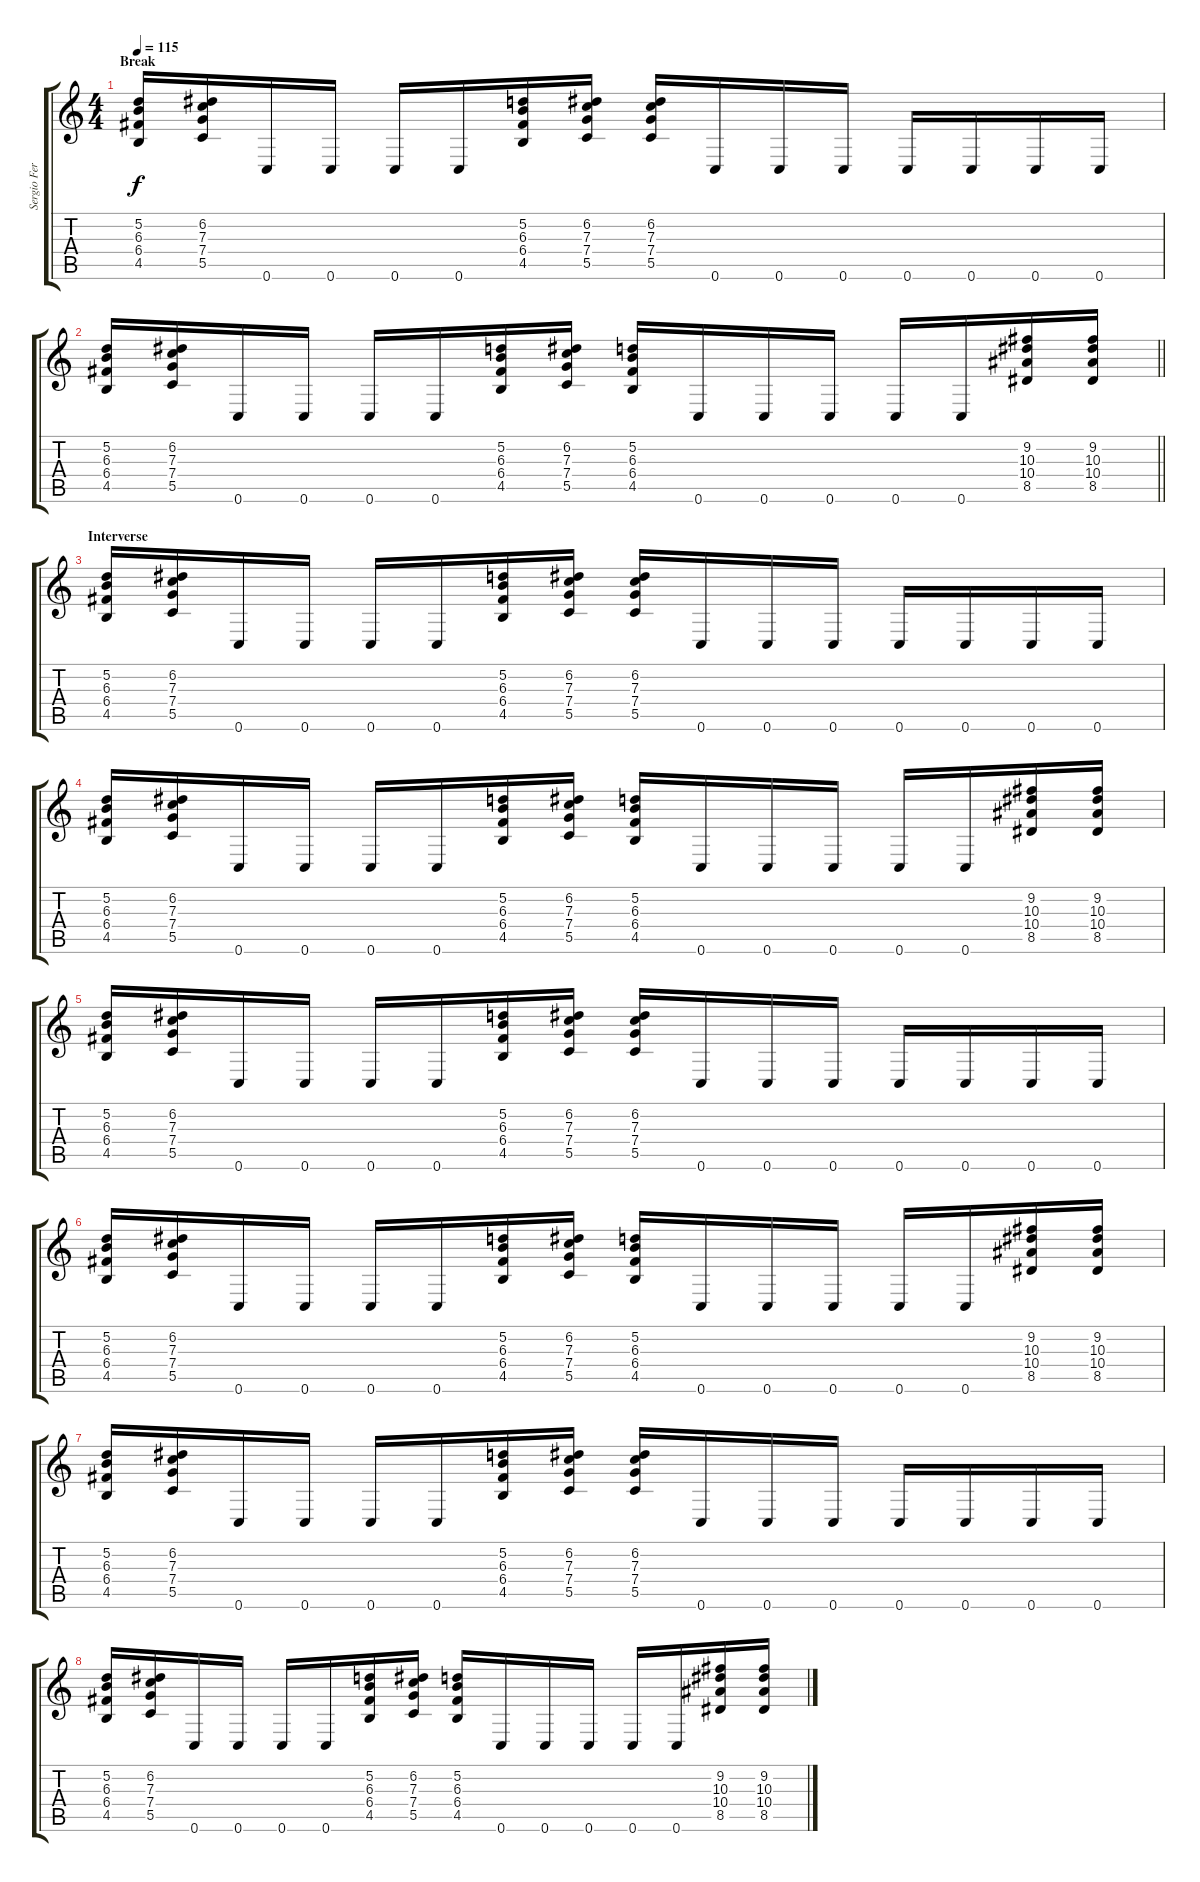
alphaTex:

\track ("Sergio Fernández Ribnikov" "Sergio Fer") {instrument distortionguitar}
\staff {score tabs}
\tuning (D4 A3 F3 C3 G2 C2) {hide}
\ts (4 4)
\section ("" "Break")
\tempo 115
\clef g2
\ks c
(5.2 6.3 6.4 4.5).16{dy f} (6.2 7.3 7.4 5.5).16 0.6.16 0.6.16 0.6.16 0.6.16 (5.2 6.3 6.4 4.5).16 (6.2 7.3 7.4 5.5).16 (6.2 7.3 7.4 5.5).16 0.6.16 0.6.16 0.6.16 0.6.16 0.6.16 0.6.16 0.6.16 |
\barLineRight lightlight
(5.2 6.3 6.4 4.5).16 (6.2 7.3 7.4 5.5).16 0.6.16 0.6.16 0.6.16 0.6.16 (5.2 6.3 6.4 4.5).16 (6.2 7.3 7.4 5.5).16 (5.2 6.3 6.4 4.5).16 0.6.16 0.6.16 0.6.16 0.6.16 0.6.16 (9.2 10.3 10.4 8.5).16 (9.2 10.3 10.4 8.5).16 |
\section ("" "Interverse")
(5.2 6.3 6.4 4.5).16 (6.2 7.3 7.4 5.5).16 0.6.16 0.6.16 0.6.16 0.6.16 (5.2 6.3 6.4 4.5).16 (6.2 7.3 7.4 5.5).16 (6.2 7.3 7.4 5.5).16 0.6.16 0.6.16 0.6.16 0.6.16 0.6.16 0.6.16 0.6.16 |
(5.2 6.3 6.4 4.5).16 (6.2 7.3 7.4 5.5).16 0.6.16 0.6.16 0.6.16 0.6.16 (5.2 6.3 6.4 4.5).16 (6.2 7.3 7.4 5.5).16 (5.2 6.3 6.4 4.5).16 0.6.16 0.6.16 0.6.16 0.6.16 0.6.16 (9.2 10.3 10.4 8.5).16 (9.2 10.3 10.4 8.5).16 |
(5.2 6.3 6.4 4.5).16 (6.2 7.3 7.4 5.5).16 0.6.16 0.6.16 0.6.16 0.6.16 (5.2 6.3 6.4 4.5).16 (6.2 7.3 7.4 5.5).16 (6.2 7.3 7.4 5.5).16 0.6.16 0.6.16 0.6.16 0.6.16 0.6.16 0.6.16 0.6.16 |
(5.2 6.3 6.4 4.5).16 (6.2 7.3 7.4 5.5).16 0.6.16 0.6.16 0.6.16 0.6.16 (5.2 6.3 6.4 4.5).16 (6.2 7.3 7.4 5.5).16 (5.2 6.3 6.4 4.5).16 0.6.16 0.6.16 0.6.16 0.6.16 0.6.16 (9.2 10.3 10.4 8.5).16 (9.2 10.3 10.4 8.5).16 |
(5.2 6.3 6.4 4.5).16 (6.2 7.3 7.4 5.5).16 0.6.16 0.6.16 0.6.16 0.6.16 (5.2 6.3 6.4 4.5).16 (6.2 7.3 7.4 5.5).16 (6.2 7.3 7.4 5.5).16 0.6.16 0.6.16 0.6.16 0.6.16 0.6.16 0.6.16 0.6.16 |
(5.2 6.3 6.4 4.5).16 (6.2 7.3 7.4 5.5).16 0.6.16 0.6.16 0.6.16 0.6.16 (5.2 6.3 6.4 4.5).16 (6.2 7.3 7.4 5.5).16 (5.2 6.3 6.4 4.5).16 0.6.16 0.6.16 0.6.16 0.6.16 0.6.16 (9.2 10.3 10.4 8.5).16 (9.2 10.3 10.4 8.5).16
